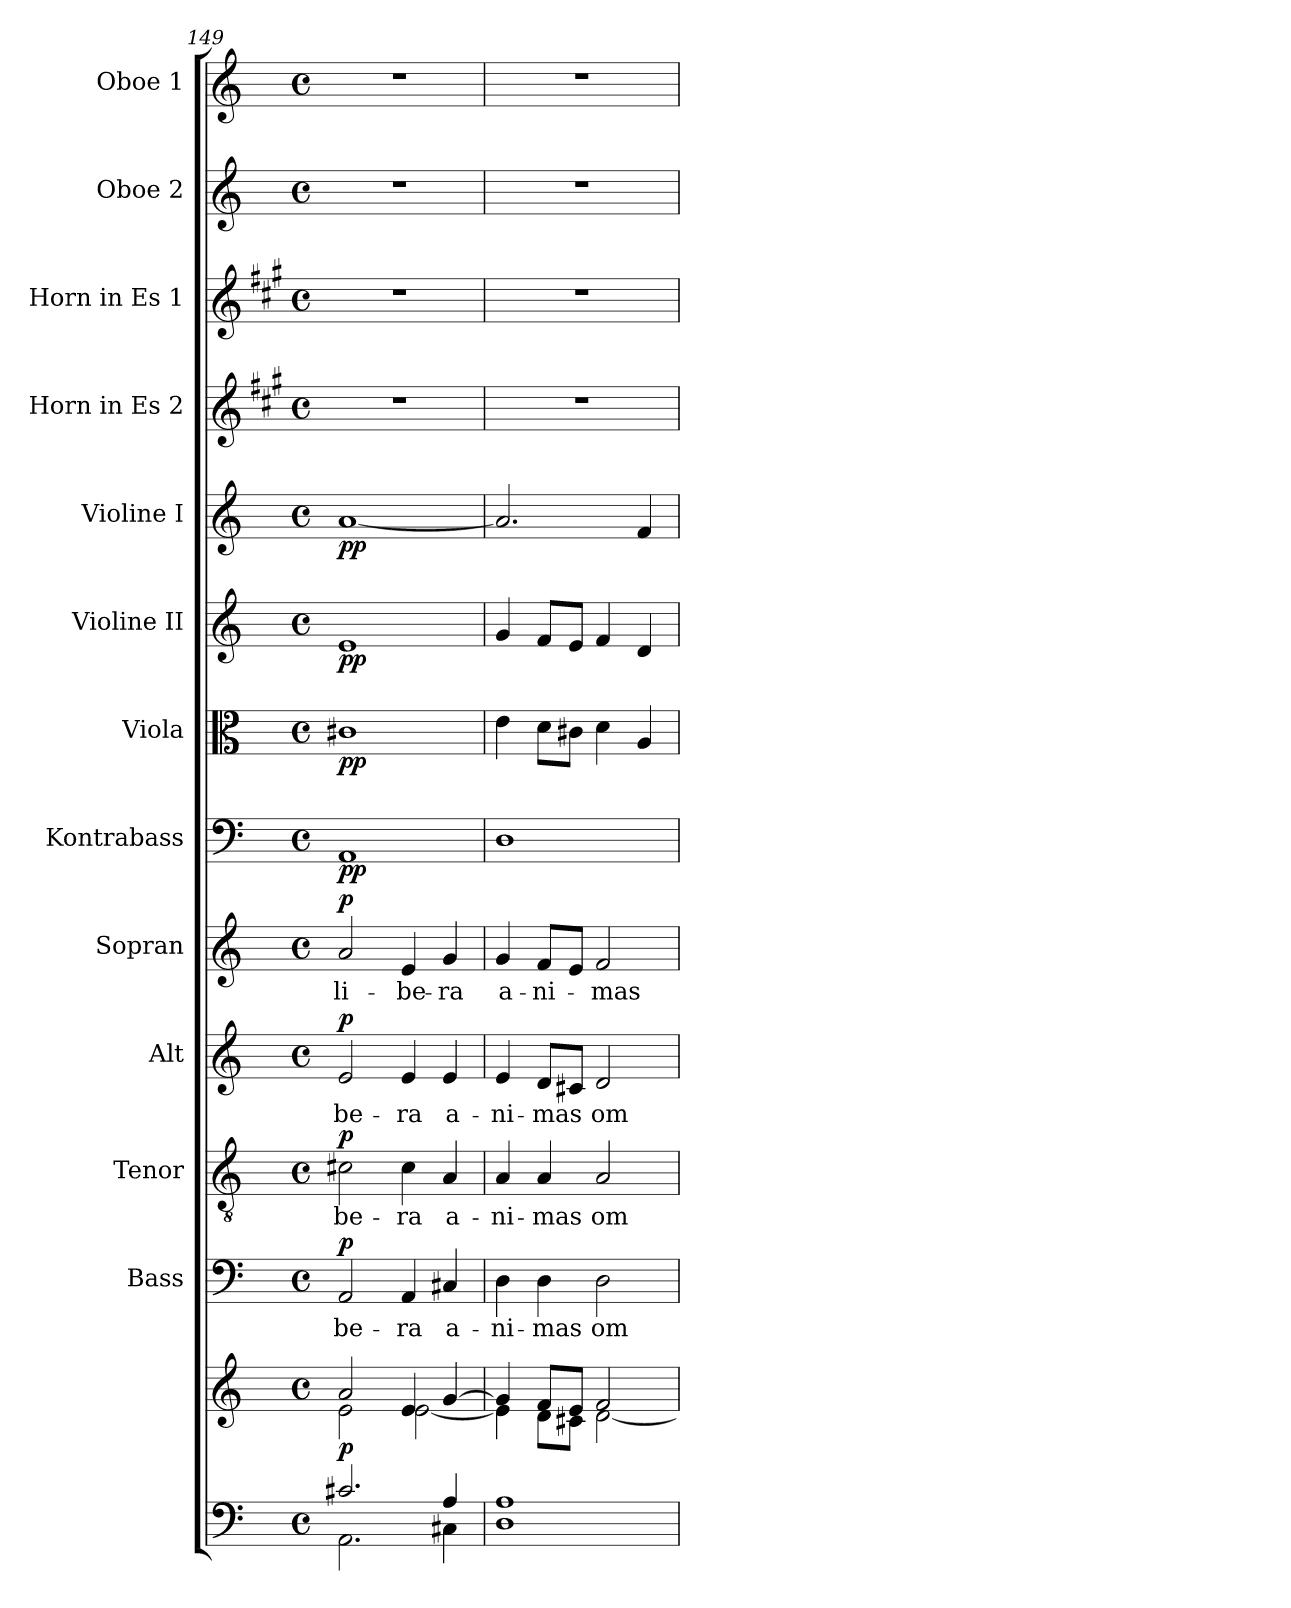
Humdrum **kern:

**kern	**kern	**dynam	**kern	**text	**dynam	**kern	**text	**dynam	**kern	**text	**dynam	**kern	**text	**dynam	**kern	**dynam	**kern	**dynam	**kern	**dynam	**kern	**dynam	**kern	**kern	**kern	**kern
*part13	*part13	*part13	*part12	*part12	*part12	*part11	*part11	*part11	*part10	*part10	*part10	*part9	*part9	*part9	*part8	*part8	*part7	*part7	*part6	*part6	*part5	*part5	*part4	*part3	*part2	*part1
*staff14	*staff13	*staff13/14	*staff12	*staff12	*staff12	*staff11	*staff11	*staff11	*staff10	*staff10	*staff10	*staff9	*staff9	*staff9	*staff8	*staff8	*staff7	*staff7	*staff6	*staff6	*staff5	*staff5	*staff4	*staff3	*staff2	*staff1
*	*	*	*I"Bass	*	*	*I"Tenor	*	*	*I"Alt	*	*	*I"Sopran	*	*	*I"Kontrabass	*	*I"Viola	*	*I"Violine II	*	*I"Violine I	*	*I"Horn in Es 2	*I"Horn in Es 1	*I"Oboe 2	*I"Oboe 1
*	*	*	*I'B.	*	*	*I'T.	*	*	*I'A.	*	*	*I'S.	*	*	*I'Kb.	*	*I'Vla.	*	*I'Vl. II	*	*I'Vl. I	*	*I'Hr. 2	*I'Hr. 1	*I'Ob. 2	*I'Ob. 1
*clefF4	*clefG2	*	*clefF4	*	*	*clefGv2	*	*	*clefG2	*	*	*clefG2	*	*	*clefF4	*	*clefC3	*	*clefG2	*	*clefG2	*	*clefG2	*clefG2	*clefG2	*clefG2
*	*	*	*	*	*	*	*	*	*	*	*	*	*	*	*ITrd7c12	*	*	*	*	*	*	*	*ITrd5c9	*ITrd5c9	*	*
*k[]	*k[]	*	*k[]	*	*	*k[]	*	*	*k[]	*	*	*k[]	*	*	*k[]	*	*k[]	*	*k[]	*	*k[]	*	*k[]	*k[]	*k[]	*k[]
*C:	*C:	*	*C:	*	*	*C:	*	*	*C:	*	*	*C:	*	*	*C:	*	*C:	*	*C:	*	*C:	*	*C:	*C:	*C:	*C:
*M4/4	*M4/4	*	*M4/4	*	*	*M4/4	*	*	*M4/4	*	*	*M4/4	*	*	*M4/4	*	*M4/4	*	*M4/4	*	*M4/4	*	*M4/4	*M4/4	*M4/4	*M4/4
*met(c)	*met(c)	*	*met(c)	*	*	*met(c)	*	*	*met(c)	*	*	*met(c)	*	*	*met(c)	*	*met(c)	*	*met(c)	*	*met(c)	*	*met(c)	*met(c)	*met(c)	*met(c)
=149	=149	=149	=149	=149	=149	=149	=149	=149	=149	=149	=149	=149	=149	=149	=149	=149	=149	=149	=149	=149	=149	=149	=149	=149	=149	=149
*^	*^	*	*	*	*	*	*	*	*	*	*	*	*	*	*	*	*	*	*	*	*	*	*	*	*	*
!	!	!	!	!LO:DY:b	!	!LO:LY:b	!LO:DY:a	!	!LO:LY:b	!LO:DY:a	!	!LO:LY:b	!LO:DY:a	!	!LO:LY:b	!LO:DY:a	!	!LO:DY:b	!	!LO:DY:b	!	!LO:DY:b	!	!LO:DY:b	!	!	!	!
2.c#X/	2.AA\	2a/	2e\	p	2AA/	-be-	p	2c#X\	-be-	p	2e/	-be-	p	2a/	li-	p	1AAA	pp	1c#X	pp	1e	pp	[1a	pp	1r	1r	1r	1r
!	!	!	!	!	!	!LO:LY:b	!	!	!LO:LY:b	!	!	!LO:LY:b	!	!	!LO:LY:b	!	!	!	!	!	!	!	!	!	!	!	!	!
.	.	4e/	[<2e\	.	4AA/	-ra	.	4c#\	-ra	.	4e/	-ra	.	4e/	-be-	.	.	.	.	.	.	.	.	.	.	.	.	.
!	!	!	!	!	!	!LO:LY:b	!	!	!LO:LY:b	!	!	!LO:LY:b	!	!	!LO:LY:b	!	!	!	!	!	!	!	!	!	!	!	!	!
4A/	4C#X\	[>4g/	.	.	4C#X/	a-	.	4A/	a-	.	4e/	a-	.	4g/	-ra	.	.	.	.	.	.	.	.	.	.	.	.	.
=150	=150	=150	=150	=150	=150	=150	=150	=150	=150	=150	=150	=150	=150	=150	=150	=150	=150	=150	=150	=150	=150	=150	=150	=150	=150	=150	=150	=150
!	!	!	!	!	!	!LO:LY:b	!	!	!LO:LY:b	!	!	!LO:LY:b	!	!	!LO:LY:b	!	!	!	!	!	!	!	!	!	!	!	!	!
1A	1D	4g/]	4e\]	.	4D\	-ni-	.	4A/	-ni-	.	4e/	-ni-	.	4g/	a-	.	1DD	.	4e\	.	4g/	.	2.a/]	.	1r	1r	1r	1r
!	!	!	!	!	!	!LO:LY:b	!	!	!LO:LY:b	!	!	!LO:LY:b	!	!	!LO:LY:b	!	!	!	!	!	!	!	!	!	!	!	!	!
.	.	8f/L	8d\L	.	4D\	-mas	.	4A/	-mas	.	8d/L	-mas	.	8f/L	-ni-	.	.	.	8d\L	.	8f/L	.	.	.	.	.	.	.
.	.	8e/J	8c#X\J	.	.	.	.	.	.	.	8c#X/J	.	.	8e/J	.	.	.	.	8c#X\J	.	8e/J	.	.	.	.	.	.	.
!	!	!	!	!	!	!LO:LY:b	!	!	!LO:LY:b	!	!	!LO:LY:b	!	!	!LO:LY:b	!	!	!	!	!	!	!	!	!	!	!	!	!
.	.	2f/	[<2d\	.	2D\	om-	.	2A/	om-	.	2d/	om-	.	2f/	-mas	.	.	.	4d\	.	4f/	.	.	.	.	.	.	.
.	.	.	.	.	.	.	.	.	.	.	.	.	.	.	.	.	.	.	4A/	.	4d/	.	4f/	.	.	.	.	.
*v	*v	*	*	*	*	*	*	*	*	*	*	*	*	*	*	*	*	*	*	*	*	*	*	*	*	*	*	*
*	*v	*v	*	*	*	*	*	*	*	*	*	*	*	*	*	*	*	*	*	*	*	*	*	*	*	*	*
=	=	=	=	=	=	=	=	=	=	=	=	=	=	=	=	=	=	=	=	=	=	=	=	=	=	=
*-	*-	*-	*-	*-	*-	*-	*-	*-	*-	*-	*-	*-	*-	*-	*-	*-	*-	*-	*-	*-	*-	*-	*-	*-	*-	*-
